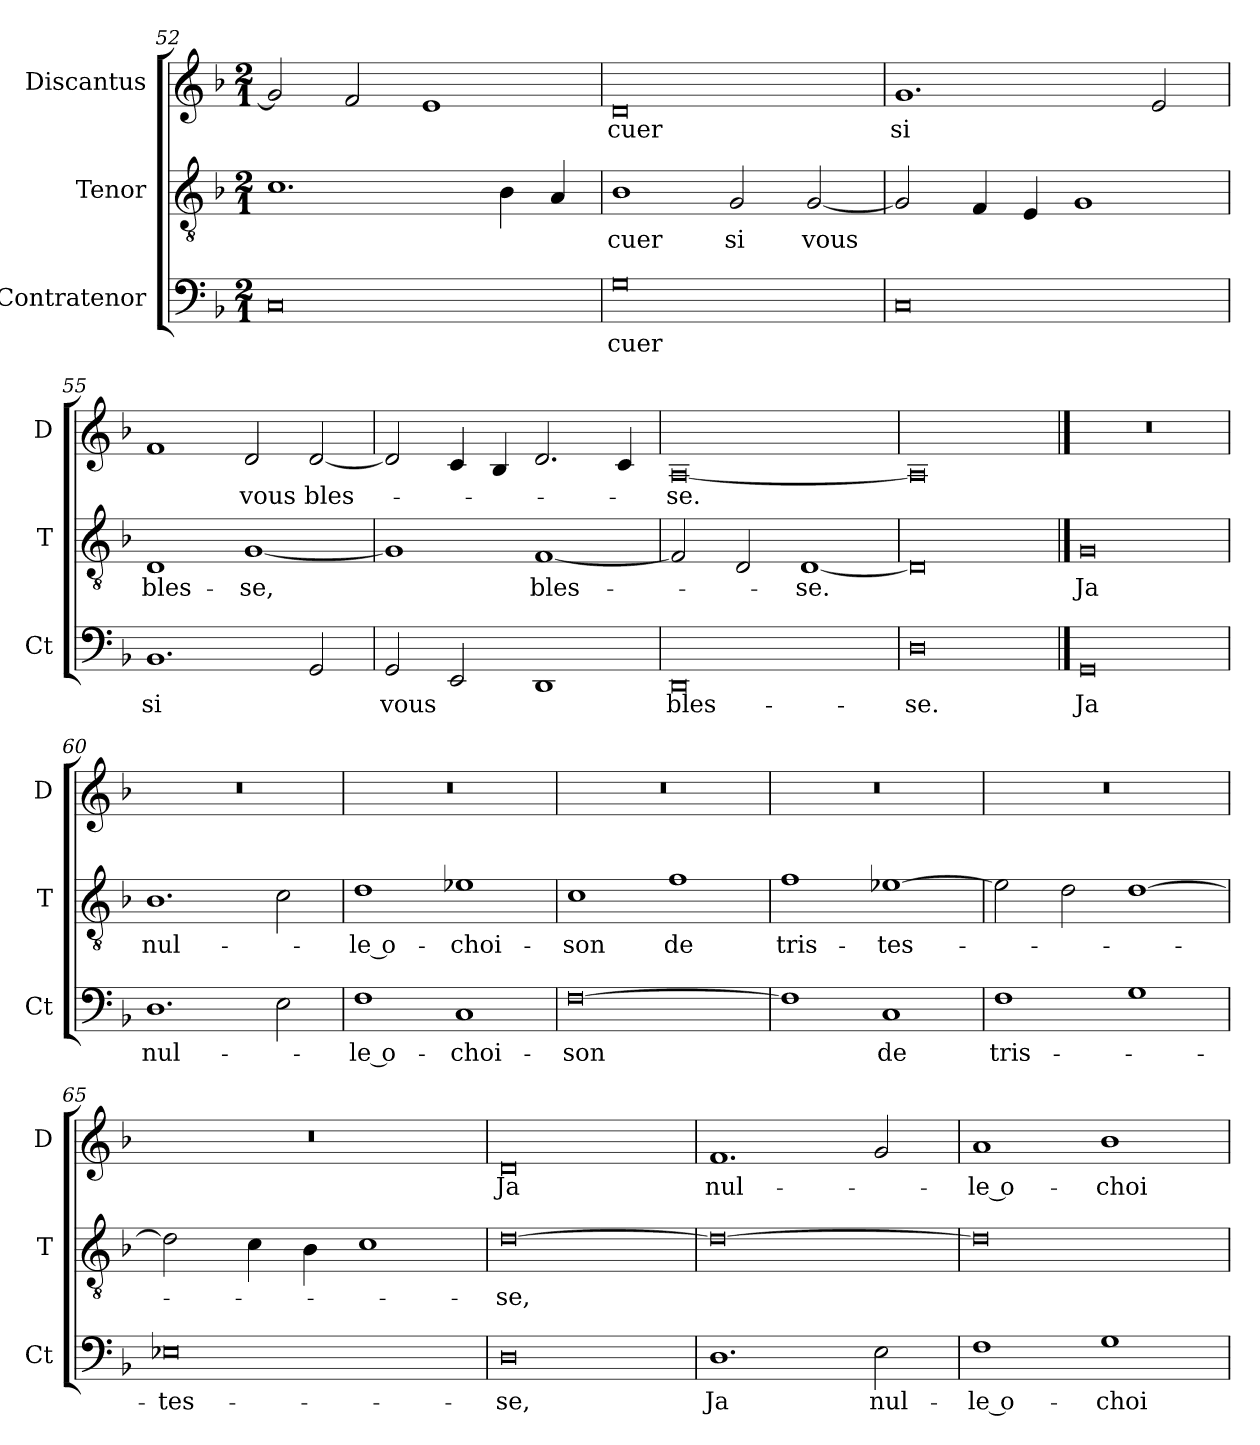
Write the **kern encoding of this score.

**kern	**text	**kern	**text	**kern	**text
*part3	*part3	*part2	*part2	*part1	*part1
*staff3	*staff3	*staff2	*staff2	*staff1	*staff1
*I"Contratenor	*	*I"Tenor	*	*I"Discantus	*
*I'Ct	*	*I'T	*	*I'D	*
*clefF4	*	*clefGv2	*	*clefG2	*
*k[b-]	*	*k[b-]	*	*k[b-]	*
*M2/1	*	*M2/1	*	*M2/1	*
=52	=52	=52	=52	=52	=52
0C	.	1.c	.	2g/]	.
.	.	.	.	2f/	.
.	.	.	.	1e	.
.	.	4B-\	.	.	.
.	.	4A/	.	.	.
=53	=53	=53	=53	=53	=53
0G	cuer	1B-	cuer	0d	cuer
.	.	2G/	si	.	.
.	.	[2G/	vous	.	.
=54	=54	=54	=54	=54	=54
0C	.	2G/]	.	1.g	si
.	.	4F/	.	.	.
.	.	4E/	.	.	.
.	.	1G	.	.	.
.	.	.	.	2e/	.
=55	=55	=55	=55	=55	=55
1.BB-	si	1D	bles-	1f	.
.	.	[1G	-se,	2d/	vous
2GG/	.	.	.	[2d/	bles-
=56	=56	=56	=56	=56	=56
2GG/	vous	1G]	.	2d/]	.
2EE/	.	.	.	4c/	.
.	.	.	.	4B-/	.
1DD	.	[1F	bles-	2.d/	.
.	.	.	.	4c/	.
=57	=57	=57	=57	=57	=57
0DD	bles-	2F/]	.	[0A	-se.
.	.	2D/	.	.	.
.	.	[1D	-se.	.	.
=58	=58	=58	=58	=58	=58
0D	-se.	0D]	.	0A]	.
==59	==59	==59	==59	==59	==59
0GG	Ja	0G	Ja	0r	.
=60	=60	=60	=60	=60	=60
1.D	nul-	1.B-	nul-	0r	.
2E\	.	2c\	.	.	.
=61	=61	=61	=61	=61	=61
1F	-le o-	1d	-le o-	0r	.
1C	-choi-	1e-X	-choi-	.	.
=62	=62	=62	=62	=62	=62
[0F	-son	1c	-son	0r	.
.	.	1f	de	.	.
=63	=63	=63	=63	=63	=63
1F]	.	1f	tris-	0r	.
1C	de	[1e-X	-tes-	.	.
=64	=64	=64	=64	=64	=64
1F	tris-	2e-\]	.	0r	.
.	.	2d\	.	.	.
1G	.	[1d	.	.	.
=65	=65	=65	=65	=65	=65
0E-X	-tes-	2d\]	.	0r	.
.	.	4c\	.	.	.
.	.	4B-\	.	.	.
.	.	1c	.	.	.
=66	=66	=66	=66	=66	=66
0D	-se,	[0d	-se,	0d	Ja
=67	=67	=67	=67	=67	=67
1.D	Ja	0d_	.	1.f	nul-
2E\	nul-	.	.	2g/	.
=68	=68	=68	=68	=68	=68
1F	-le o-	0d]	.	1a	-le o-
1G	-choi-	.	.	1b-	-choi-
=	=	=	=	=	=
*-	*-	*-	*-	*-	*-
